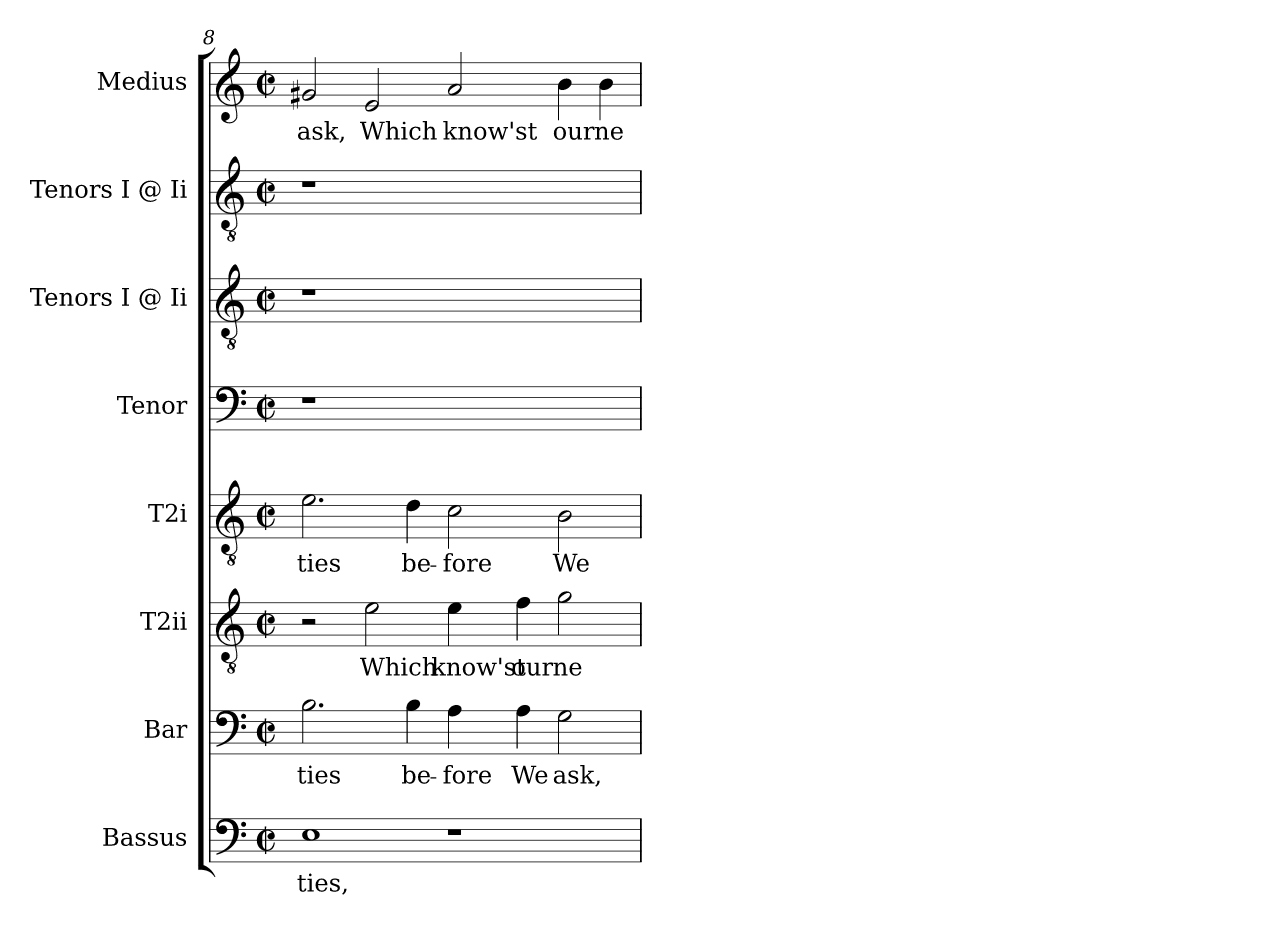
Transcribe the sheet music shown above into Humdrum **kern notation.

**kern	**text	**kern	**text	**kern	**text	**kern	**text	**kern	**kern	**kern	**kern	**text
*part8	*part8	*part7	*part7	*part6	*part6	*part5	*part5	*part4	*part3	*part2	*part1	*part1
*staff8	*staff8	*staff7	*staff7	*staff6	*staff6	*staff5	*staff5	*staff4	*staff3	*staff2	*staff1	*staff1
*I"Bassus	*	*I"Bar	*	*I"T2ii	*	*I"T2i	*	*I"Tenor	*I"Tenors I @ Ii	*I"Tenors I @ Ii	*I"Medius	*
*I'B	*	*I'Bar	*	*I'T2ii	*	*I'T2i	*	*	*	*	*I'M	*
*clefF4	*	*clefF4	*	*clefGv2	*	*clefGv2	*	*clefF4	*clefGv2	*clefGv2	*clefG2	*
*k[]	*	*k[]	*	*k[]	*	*k[]	*	*k[]	*k[]	*k[]	*k[]	*
*C:	*	*C:	*	*C:	*	*C:	*	*C:	*C:	*C:	*C:	*
*M2/2	*	*M2/2	*	*M2/2	*	*M2/2	*	*M2/2	*M2/2	*M2/2	*M2/2	*
*met(c|)	*	*met(c|)	*	*met(c|)	*	*met(c|)	*	*met(c|)	*met(c|)	*met(c|)	*met(c|)	*
=8	=8	=8	=8	=8	=8	=8	=8	=8	=8	=8	=8	=8
!	!LO:LY:b:cj	!	!LO:LY:b:cj	!	!	!	!LO:LY:b:cj	!	!	!	!	!LO:LY:b:cj
1E	-ties,	2.B\	-ties	2r	.	2.e\	-ties	1r	1r	1r	2g#X/	ask,
!	!	!	!	!	!LO:LY:b:cj	!	!	!	!	!	!	!LO:LY:b:cj
.	.	.	.	2e\	Which	.	.	.	.	.	2e/	Which
!	!	!	!LO:LY:b:cj	!	!	!	!LO:LY:b:cj	!	!	!	!	!
.	.	4B\	be-	.	.	4d\	be-	.	.	.	.	.
!	!	!	!LO:LY:b:cj	!	!LO:LY:b:cj	!	!LO:LY:b:cj	!	!	!	!	!LO:LY:b:cj
1r	.	4A\	-fore	4e\	know'st	2c\	-fore	1ryy	1ryy	1ryy	2a/	know'st
!	!	!	!LO:LY:b:cj	!	!LO:LY:b:cj	!	!	!	!	!	!	!
.	.	4A\	We	4f\	our	.	.	.	.	.	.	.
!	!	!	!LO:LY:b:cj	!	!LO:LY:b:cj	!	!LO:LY:b:cj	!	!	!	!	!LO:LY:b:cj
.	.	2G\	ask,	2g\	ne-	2B\	We	.	.	.	4b\	our
!	!	!	!	!	!	!	!	!	!	!	!	!LO:LY:b:cj
.	.	.	.	.	.	.	.	.	.	.	4b\	ne-
=	=	=	=	=	=	=	=	=	=	=	=	=
*-	*-	*-	*-	*-	*-	*-	*-	*-	*-	*-	*-	*-
